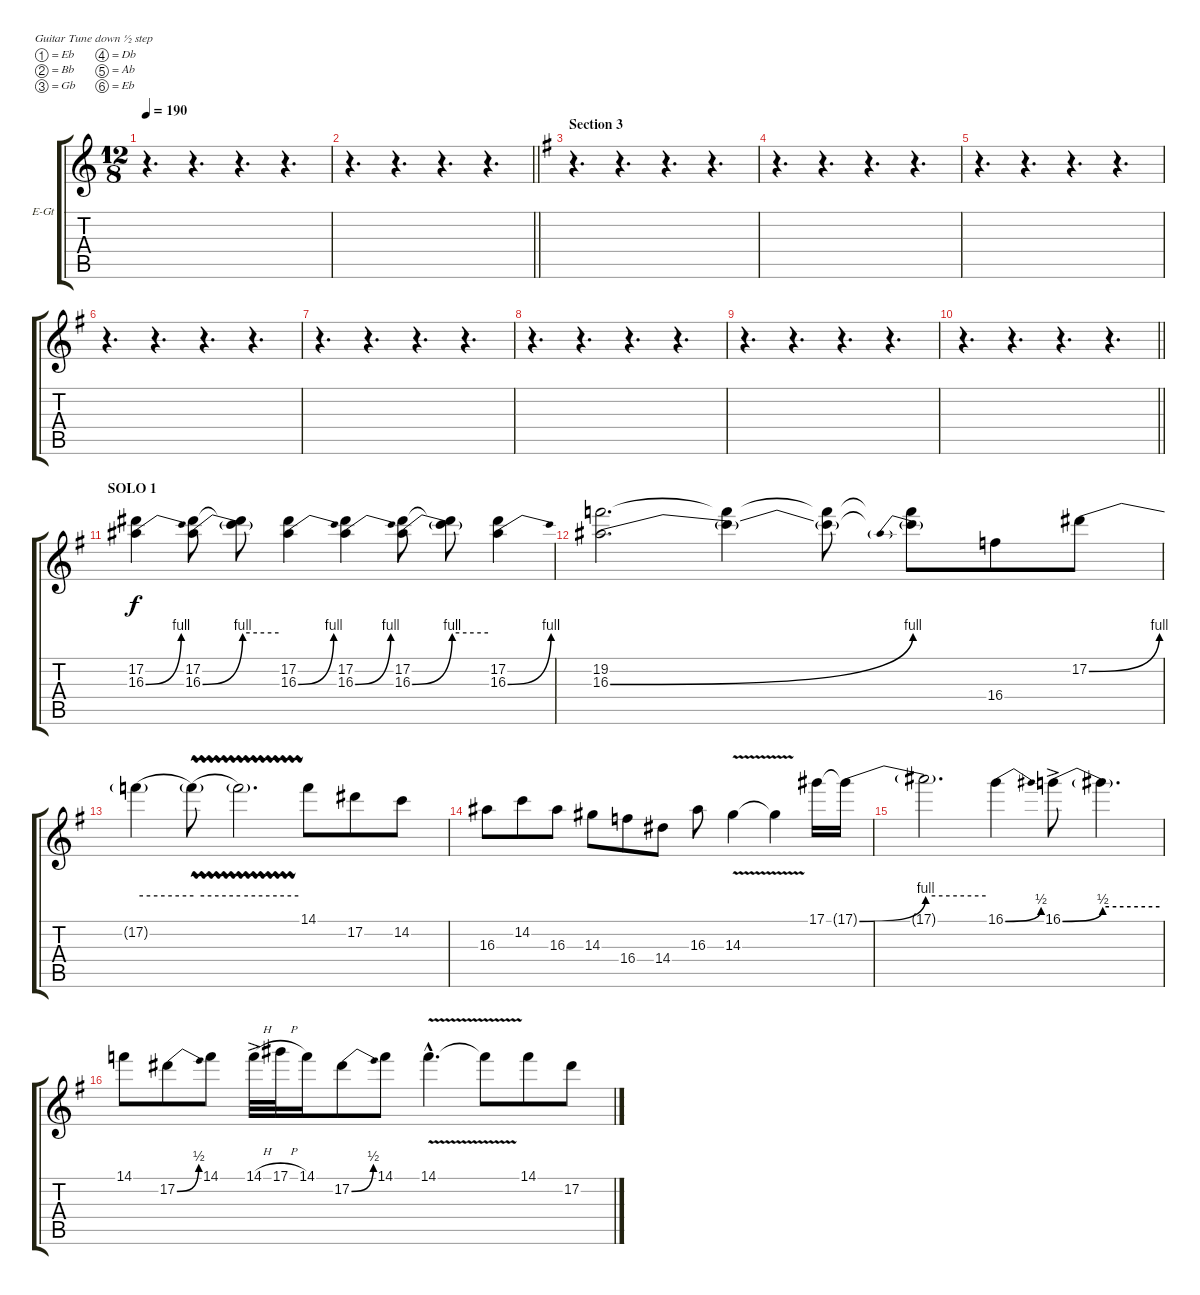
\bracketExtendMode groupsimilarinstruments
\firstSystemTrackNameOrientation horizontal
\otherSystemsTrackNameOrientation horizontal
\track ("Gtr - Solo" "E-Gt") {instrument overdrivenguitar}
\staff {score tabs}
\tuning (Eb4 Bb3 Gb3 Db3 Ab2 Eb2)
\ts (12 8)
\tempo 190
\clef g2
\ks aminor
r.4{d dy f} r.4{d} r.4{d} r.4{d} |
\barLineRight lightlight
r.4{d} r.4{d} r.4{d} r.4{d} |
\section ("" "Section 3 ")
\ks eminor
r.4{d} r.4{d} r.4{d} r.4{d} |
r.4{d} r.4{d} r.4{d} r.4{d} |
r.4{d} r.4{d} r.4{d} r.4{d} |
r.4{d} r.4{d} r.4{d} r.4{d} |
r.4{d} r.4{d} r.4{d} r.4{d} |
r.4{d} r.4{d} r.4{d} r.4{d} |
r.4{d} r.4{d} r.4{d} r.4{d} |
\barLineRight lightlight
r.4{d} r.4{d} r.4{d} r.4{d} |
\section ("" "SOLO 1")
(17.2 16.3{be (bend 0 0 60 4)}).4 (17.2 16.3{be (bend 0 0 60 4)}).8 (17.2{t} 16.3{be (hold 0 4 60 4) t}).8 (17.2 16.3{be (bend 0 0 60 4)}).4 (17.2 16.3{be (bend 0 0 60 4)}).4 (17.2 16.3{be (bend 0 0 60 4)}).8 (17.2{t} 16.3{be (hold 0 4 60 4) t}).8 (17.2 16.3{be (bend 0 0 60 4)}).4 |
(19.2 16.3{be (bend 0 0 15 4)}).2{d} (19.2{t} 16.3{t}).4 (19.2{t} 16.3{t}).8 (19.2{t} 16.3{be (prebend 0 4 60 4) t}).8 16.4.8 17.2{be (bend 0 0 60 4)}.8 |
17.2{be (hold 0 4 60 4) t}.4 17.2{be (hold 0 4 60 4) vw t}.8 17.2{be (hold 0 4 60 4) t}.2{d} 14.1.8 17.2.8 14.2.8 |
16.3.8 14.2.8 16.3.8 14.3.8 16.4.8 14.4.8 16.3.8 14.3{v}.4 14.3{v t}.4 17.1.16 17.1{be (bend 0 0 60 4) t}.16 |
17.1{be (hold 0 4 60 4) t}.2{d} 16.1{be (bend 0 0 60 2)}.4 16.1{be (bend 0 0 60 2) ac}.8 16.1{be (hold 0 2 60 2) t}.4{d} |
14.1.8 17.2{be (bend 0 0 60 2)}.8 14.1.8 14.1{h ac}.32 17.1{h}.32 14.1.16 17.2{be (bend 0 0 60 2)}.8 14.1.8 14.1{v hac}.4{d} 14.1{v t}.8 14.1.8 17.2.8
